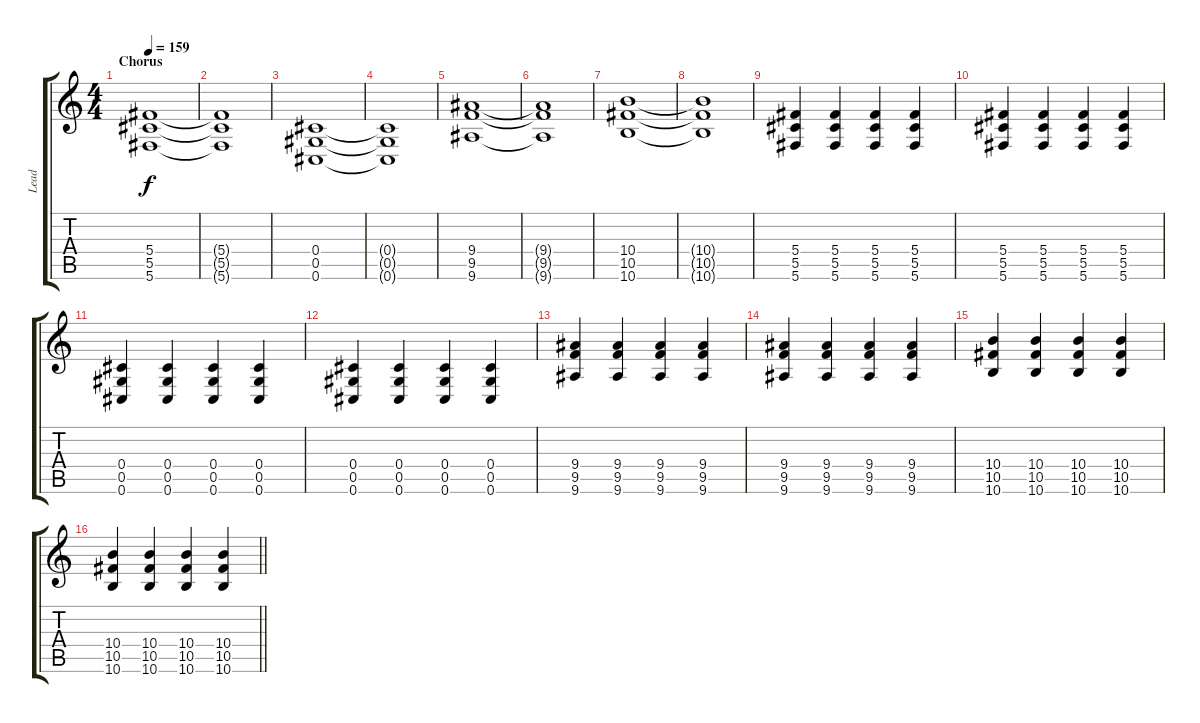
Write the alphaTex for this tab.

\track ("Lead" "Lead") {instrument distortionguitar}
\staff {score tabs}
\tuning (Eb4 Bb3 Gb3 Db3 Ab2 Db2) {hide}
\ts (4 4)
\section ("" "Chorus")
\tempo 159
\clef g2
\ks c
(5.4 5.5 5.6).1{dy f} |
(5.4{t} 5.5{t} 5.6{t}).1 |
(0.4 0.5 0.6).1 |
(0.4{t} 0.5{t} 0.6{t}).1 |
(9.4 9.5 9.6).1 |
(9.4{t} 9.5{t} 9.6{t}).1 |
(10.4 10.5 10.6).1 |
(10.4{t} 10.5{t} 10.6{t}).1 |
(5.4 5.5 5.6).4 (5.4 5.5 5.6).4 (5.4 5.5 5.6).4 (5.4 5.5 5.6).4 |
(5.4 5.5 5.6).4 (5.4 5.5 5.6).4 (5.4 5.5 5.6).4 (5.4 5.5 5.6).4 |
(0.4 0.5 0.6).4 (0.4 0.5 0.6).4 (0.4 0.5 0.6).4 (0.4 0.5 0.6).4 |
(0.4 0.5 0.6).4 (0.4 0.5 0.6).4 (0.4 0.5 0.6).4 (0.4 0.5 0.6).4 |
(9.4 9.5 9.6).4 (9.4 9.5 9.6).4 (9.4 9.5 9.6).4 (9.4 9.5 9.6).4 |
(9.4 9.5 9.6).4 (9.4 9.5 9.6).4 (9.4 9.5 9.6).4 (9.4 9.5 9.6).4 |
(10.4 10.5 10.6).4 (10.4 10.5 10.6).4 (10.4 10.5 10.6).4 (10.4 10.5 10.6).4 |
\barLineRight lightlight
(10.4 10.5 10.6).4 (10.4 10.5 10.6).4 (10.4 10.5 10.6).4 (10.4 10.5 10.6).4
